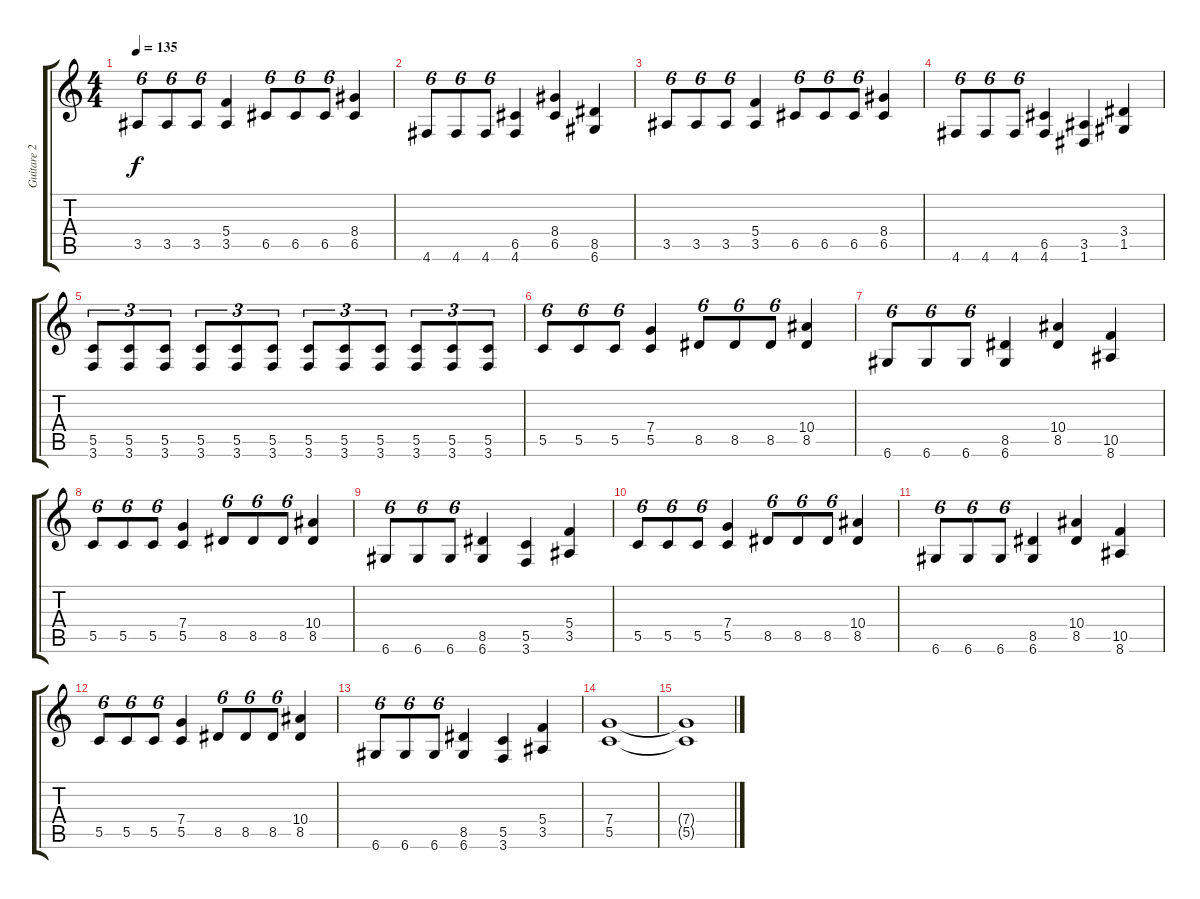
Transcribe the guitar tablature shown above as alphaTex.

\track ("Guitare 2" "Guitare 2") {instrument distortionguitar}
\staff {score tabs}
\tuning (D4 A3 F3 C3 G2 D2) {hide}
\ts (4 4)
\tempo 135
\clef g2
\ks c
3.5.8{tu (6 4) dy f} 3.5.8{tu (6 4)} 3.5.8{tu (6 4)} (5.4 3.5).4 6.5.8{tu (6 4)} 6.5.8{tu (6 4)} 6.5.8{tu (6 4)} (8.4 6.5).4 |
4.6.8{tu (6 4)} 4.6.8{tu (6 4)} 4.6.8{tu (6 4)} (6.5 4.6).4 (8.4 6.5).4 (8.5 6.6).4 |
3.5.8{tu (6 4)} 3.5.8{tu (6 4)} 3.5.8{tu (6 4)} (5.4 3.5).4 6.5.8{tu (6 4)} 6.5.8{tu (6 4)} 6.5.8{tu (6 4)} (8.4 6.5).4 |
4.6.8{tu (6 4)} 4.6.8{tu (6 4)} 4.6.8{tu (6 4)} (6.5 4.6).4 (3.5 1.6).4 (3.4 1.5).4 |
(5.5 3.6).8{tu (3 2)} (5.5 3.6).8{tu (3 2)} (5.5 3.6).8{tu (3 2)} (5.5 3.6).8{tu (3 2)} (5.5 3.6).8{tu (3 2)} (5.5 3.6).8{tu (3 2)} (5.5 3.6).8{tu (3 2)} (5.5 3.6).8{tu (3 2)} (5.5 3.6).8{tu (3 2)} (5.5 3.6).8{tu (3 2)} (5.5 3.6).8{tu (3 2)} (5.5 3.6).8{tu (3 2)} |
5.5.8{tu (6 4)} 5.5.8{tu (6 4)} 5.5.8{tu (6 4)} (7.4 5.5).4 8.5.8{tu (6 4)} 8.5.8{tu (6 4)} 8.5.8{tu (6 4)} (10.4 8.5).4 |
6.6.8{tu (6 4)} 6.6.8{tu (6 4)} 6.6.8{tu (6 4)} (8.5 6.6).4 (10.4 8.5).4 (10.5 8.6).4 |
5.5.8{tu (6 4)} 5.5.8{tu (6 4)} 5.5.8{tu (6 4)} (7.4 5.5).4 8.5.8{tu (6 4)} 8.5.8{tu (6 4)} 8.5.8{tu (6 4)} (10.4 8.5).4 |
6.6.8{tu (6 4)} 6.6.8{tu (6 4)} 6.6.8{tu (6 4)} (8.5 6.6).4 (5.5 3.6).4 (5.4 3.5).4 |
5.5.8{tu (6 4)} 5.5.8{tu (6 4)} 5.5.8{tu (6 4)} (7.4 5.5).4 8.5.8{tu (6 4)} 8.5.8{tu (6 4)} 8.5.8{tu (6 4)} (10.4 8.5).4 |
6.6.8{tu (6 4)} 6.6.8{tu (6 4)} 6.6.8{tu (6 4)} (8.5 6.6).4 (10.4 8.5).4 (10.5 8.6).4 |
5.5.8{tu (6 4)} 5.5.8{tu (6 4)} 5.5.8{tu (6 4)} (7.4 5.5).4 8.5.8{tu (6 4)} 8.5.8{tu (6 4)} 8.5.8{tu (6 4)} (10.4 8.5).4 |
6.6.8{tu (6 4)} 6.6.8{tu (6 4)} 6.6.8{tu (6 4)} (8.5 6.6).4 (5.5 3.6).4 (5.4 3.5).4 |
(7.4 5.5).1 |
(7.4{t} 5.5{t}).1
